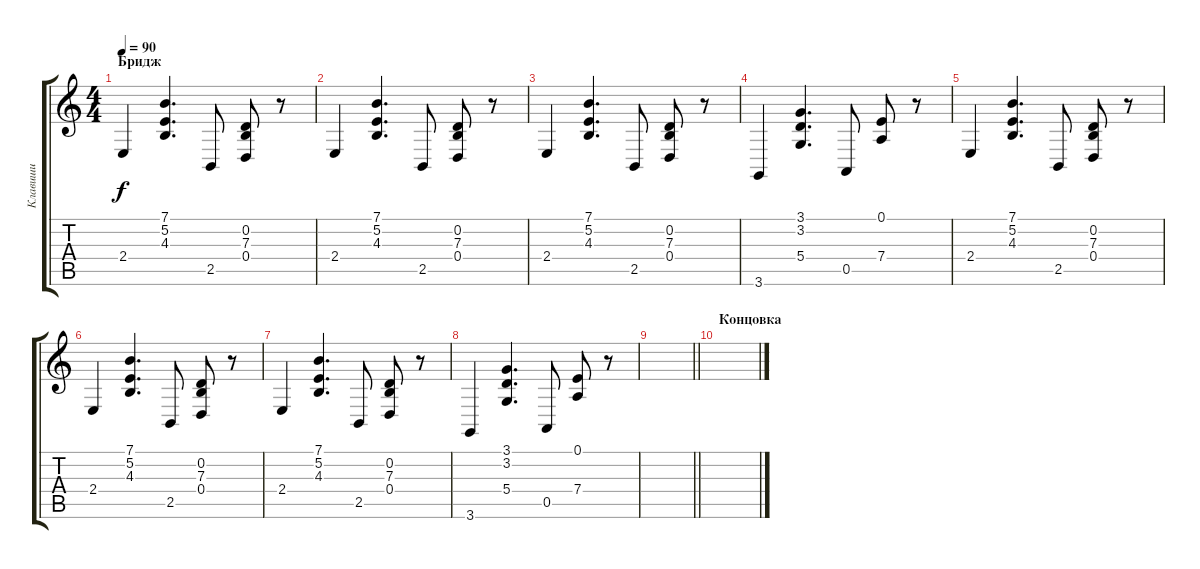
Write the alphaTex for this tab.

\track ("Клавиши" "Клавиши") {instrument electricgrandpiano}
\staff {score tabs}
\tuning (E4 B3 G3 D3 A2 E2) {hide}
\ts (4 4)
\section ("" "Бридж")
\tempo 90
\clef g2
\ks c
2.4.4{dy f} (7.1 5.2 4.3).4{d} 2.5.8 (0.2 7.3 0.4).8 r.8 |
2.4.4 (7.1 5.2 4.3).4{d} 2.5.8 (0.2 7.3 0.4).8 r.8 |
2.4.4 (7.1 5.2 4.3).4{d} 2.5.8 (0.2 7.3 0.4).8 r.8 |
3.6.4 (3.1 3.2 5.4).4{d} 0.5.8 (0.1 7.4).8 r.8 |
2.4.4 (7.1 5.2 4.3).4{d} 2.5.8 (0.2 7.3 0.4).8 r.8 |
2.4.4 (7.1 5.2 4.3).4{d} 2.5.8 (0.2 7.3 0.4).8 r.8 |
2.4.4 (7.1 5.2 4.3).4{d} 2.5.8 (0.2 7.3 0.4).8 r.8 |
3.6.4 (3.1 3.2 5.4).4{d} 0.5.8 (0.1 7.4).8 r.8 |
\barLineRight lightlight
|
\section ("" "Концовка")
